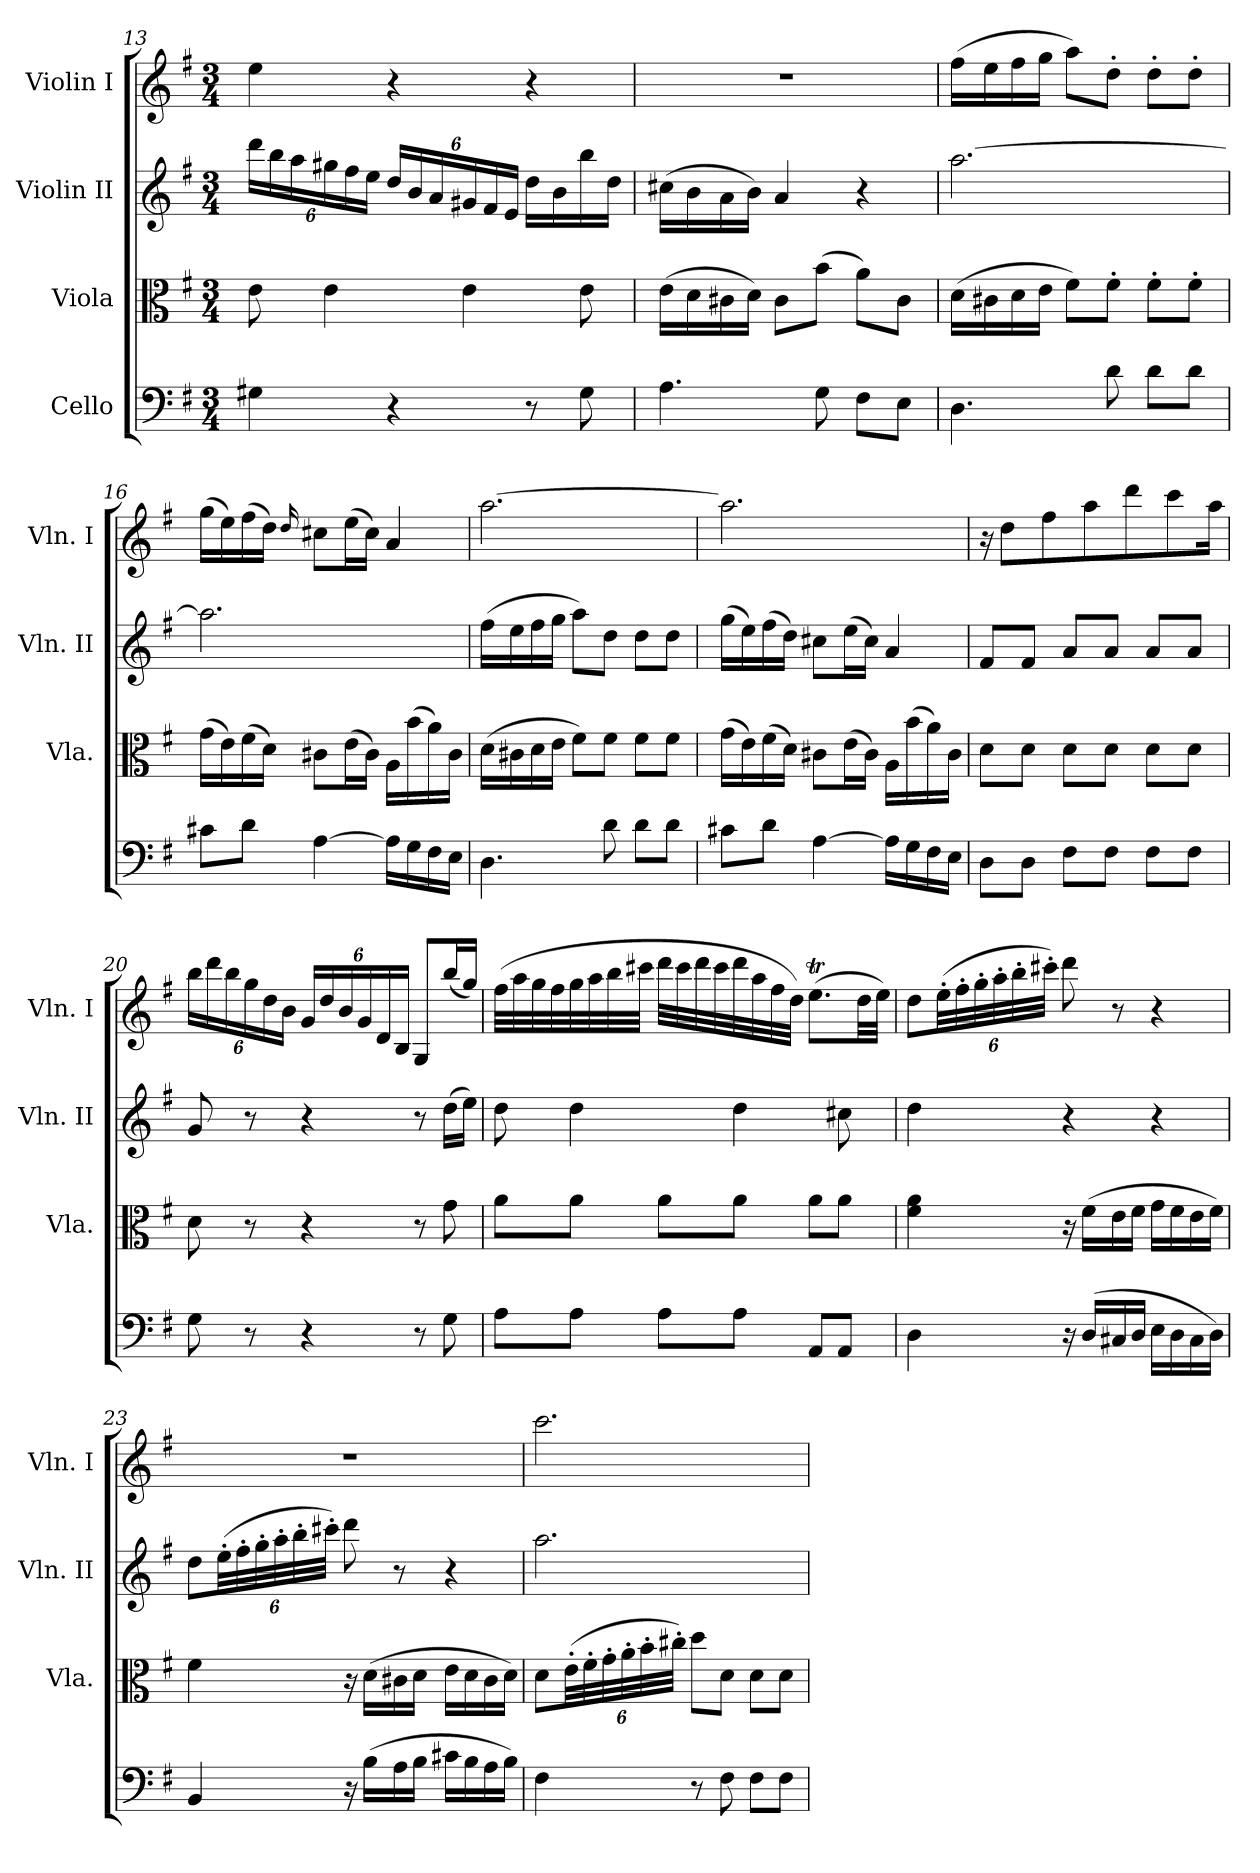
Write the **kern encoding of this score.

**kern	**kern	**kern	**kern
*part4	*part3	*part2	*part1
*staff4	*staff3	*staff2	*staff1
*I"Cello	*I"Viola	*I"Violin II	*I"Violin I
*	*I'Vla.	*I'Vln. II	*I'Vln. I
*clefF4	*clefC3	*clefG2	*clefG2
*k[f#]	*k[f#]	*k[f#]	*k[f#]
*G:	*G:	*G:	*G:
*M3/4	*M3/4	*M3/4	*M3/4
=13	=13	=13	=13
4G#X	8e	24dddLL	4ee
.	.	24bb	.
.	.	24aa	.
.	4e	24gg#X	.
.	.	24ff#	.
.	.	24eeJJ	.
4r	.	24ddLL	4r
.	.	24b	.
.	.	24a	.
.	4e	24g#X	.
.	.	24f#	.
.	.	24eJJ	.
8r	.	16ddLL	4r
.	.	16b	.
8G#	8e	16bb	.
.	.	16ddJJ	.
=14	=14	=14	=14
4.A	(16eLL	(16cc#XLL	2.r
.	16d	16b	.
.	16c#X	16a	.
.	16dJJ)	16bJJ)	.
.	8c#L	4a	.
8G	(8bJ	.	.
8F#L	8aL)	4r	.
8EJ	8c#J	.	.
=15	=15	=15	=15
4.D	(16dLL	[2.aa	(16ff#LL
.	16c#X	.	16ee
.	16d	.	16ff#
.	16eJJ	.	16ggJJ
.	8f#L)	.	8aaL)
8d	8f#'J	.	8dd'J
8dL	8f#'L	.	8dd'L
8dJ	8f#'J	.	8dd'J
=16	=16	=16	=16
8c#XL	(16gLL	2.aa]	(16ggLL
.	16e)	.	16ee)
8dJ	(16f#	.	(16ff#
.	16dJJ)	.	16ddJJ)
.	.	.	16qqdd/
[4A	8c#XL	.	8cc#XL
.	(16eL	.	(16eeL
.	16c#JJ)	.	16cc#JJ)
16ALL]	16ALL	.	4a
16G	(16b	.	.
16F#	16a)	.	.
16EJJ	16c#JJ	.	.
=17	=17	=17	=17
4.D	(16dLL	(16ff#LL	[2.aa
.	16c#X	16ee	.
.	16d	16ff#	.
.	16eJJ	16ggJJ	.
.	8f#L)	8aaL)	.
8d	8f#J	8ddJ	.
8dL	8f#L	8ddL	.
8dJ	8f#J	8ddJ	.
=18	=18	=18	=18
8c#XL	(16gLL	(16ggLL	2.aa]
.	16e)	16ee)	.
8dJ	(16f#	(16ff#	.
.	16dJJ)	16ddJJ)	.
[4A	8c#XL	8cc#XL	.
.	(16eL	(16eeL	.
.	16c#JJ)	16cc#JJ)	.
16ALL]	16ALL	4a	.
16G	(16b	.	.
16F#	16a)	.	.
16EJJ	16c#JJ	.	.
=19	=19	=19	=19
8DL	8dL	8f#L	16r
.	.	.	8ddL
8DJ	8dJ	8f#J	.
.	.	.	8ff#
8F#L	8dL	8aL	.
.	.	.	8aa
8F#J	8dJ	8aJ	.
.	.	.	8ddd
8F#L	8dL	8aL	.
.	.	.	8ccc
8F#J	8dJ	8aJ	.
.	.	.	16aaJk
=20	=20	=20	=20
8G	8d	8g	24bbLL
.	.	.	24ddd
.	.	.	24bb
8r	8r	8r	24gg
.	.	.	24dd
.	.	.	24bJJ
4r	4r	4r	24gLL
.	.	.	24dd
.	.	.	24b
.	.	.	24g
.	.	.	24d
.	.	.	24BJJ
8r	8r	8r	8GL
8G	8g	(16ddLL	(16bbL
.	.	16eeJJ)	16ggJJ)
=21	=21	=21	=21
8AL	8aL	8dd	(32ff#LLL
.	.	.	32aa
.	.	.	32gg
.	.	.	32ff#
8AJ	8aJ	4dd	32gg
.	.	.	32aa
.	.	.	32bb
.	.	.	32ccc#XJJJ
8AL	8aL	.	32dddLLL
.	.	.	32ccc#
.	.	.	32ddd
.	.	.	32ccc#
8AJ	8aJ	4dd	32ddd
.	.	.	32aa
.	.	.	32ff#
.	.	.	32ddJJJ)
8AAL	8aL	.	(8.eeTL
8AAJ	8aJ	8cc#X	.
.	.	.	32ddLL
.	.	.	32eeJJJ)
=22	=22	=22	=22
4D	4f# 4a	4dd	8ddL
.	.	.	(48ee'LL
.	.	.	48ff#'
.	.	.	48gg'
.	.	.	48aa'
.	.	.	48bb'
.	.	.	48ccc#X'JJJ)
16r	16r	4r	8ddd
(16DLL	(16f#LL	.	.
16C#X	16e	.	8r
16DJJ	16f#JJ	.	.
16ELL	16gLL	4r	4r
16D	16f#	.	.
16C#	16e	.	.
16DJJ)	16f#JJ)	.	.
=23	=23	=23	=23
4BB	4f#	8ddL	2.r
.	.	(48ee'LL	.
.	.	48ff#'	.
.	.	48gg'	.
.	.	48aa'	.
.	.	48bb'	.
.	.	48ccc#X'JJJ)	.
16r	16r	8ddd	.
(16BLL	(16dLL	.	.
16A	16c#X	8r	.
16BJJ	16dJJ	.	.
16c#XLL	16eLL	4r	.
16B	16d	.	.
16A	16c#	.	.
16BJJ)	16dJJ)	.	.
=24	=24	=24	=24
4F#	8dL	2.aa	2.ccc
.	(48e'LL	.	.
.	48f#'	.	.
.	48g'	.	.
.	48a'	.	.
.	48b'	.	.
.	48cc#X'JJJ)	.	.
8r	8ddL	.	.
8F#	8dJ	.	.
8F#L	8dL	.	.
8F#J	8dJ	.	.
=	=	=	=
*-	*-	*-	*-
